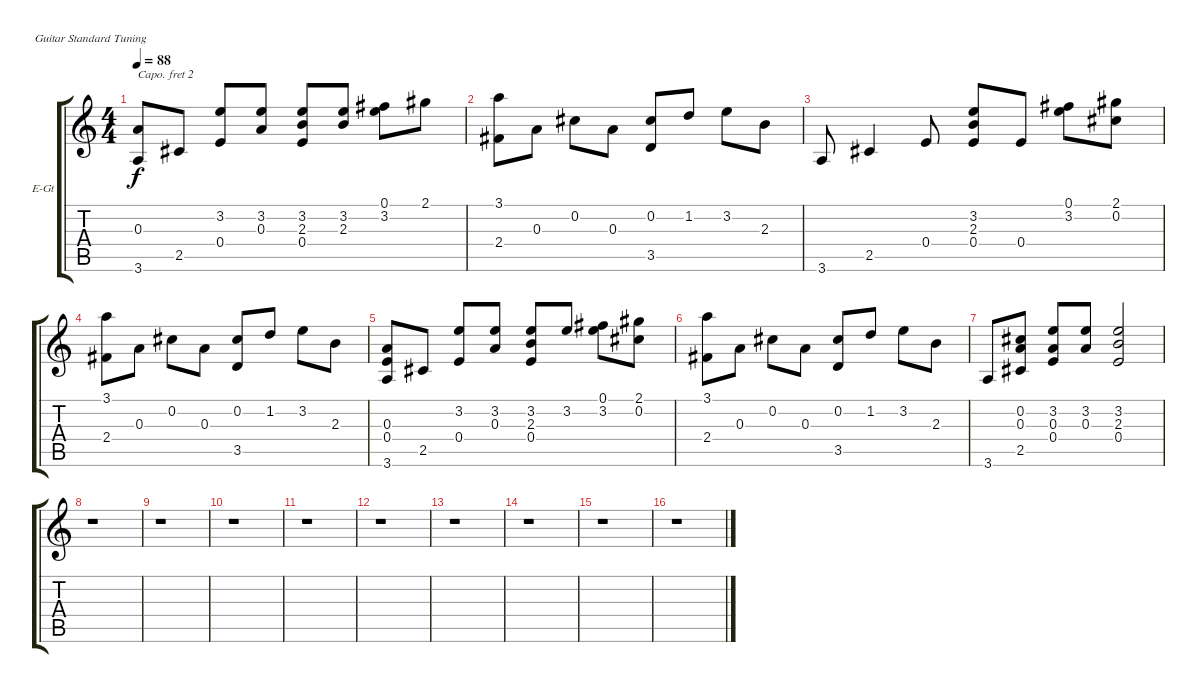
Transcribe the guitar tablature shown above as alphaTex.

\bracketExtendMode groupsimilarinstruments
\firstSystemTrackNameOrientation horizontal
\otherSystemsTrackNameOrientation horizontal
\track ("Clean Gtr 12 Strings" "E-Gt") {instrument electricguitarclean}
\staff {score tabs}
\capo 2
\tuning (E4 B3 G3 D3 A2 E2)
\ts (4 4)
\tempo 88
\clef g2
\ks c
(0.3 3.6).8{dy f} 2.5.8 (3.2 0.4).8 (3.2 0.3).8 (3.2 2.3 0.4).8 (3.2 2.3).8 (0.1 3.2).8 2.1.8 |
(3.1 2.4).8 0.3.8 0.2.8 0.3.8 (0.2 3.5).8 1.2.8 3.2.8 2.3.8 |
3.6.8 2.5.4 0.4.8 (3.2 2.3 0.4).8 0.4.8 (0.1 3.2).8 (2.1 0.2).8 |
(3.1 2.4).8 0.3.8 0.2.8 0.3.8 (0.2 3.5).8 1.2.8 3.2.8 2.3.8 |
(0.3 0.4 3.6).8 2.5.8 (3.2 0.4).8 (3.2 0.3).8 (3.2 2.3 0.4).8 3.2.8 (0.1 3.2).8 (2.1 0.2).8 |
(3.1 2.4).8 0.3.8 0.2.8 0.3.8 (0.2 3.5).8 1.2.8 3.2.8 2.3.8 |
3.6.8 (0.2 0.3 2.5).8 (3.2 0.3 0.4).8 (3.2 0.3).8 (3.2 2.3 0.4).2 |
r.1 |
r.1 |
r.1 |
r.1 |
r.1 |
r.1 |
r.1 |
r.1 |
r.1
